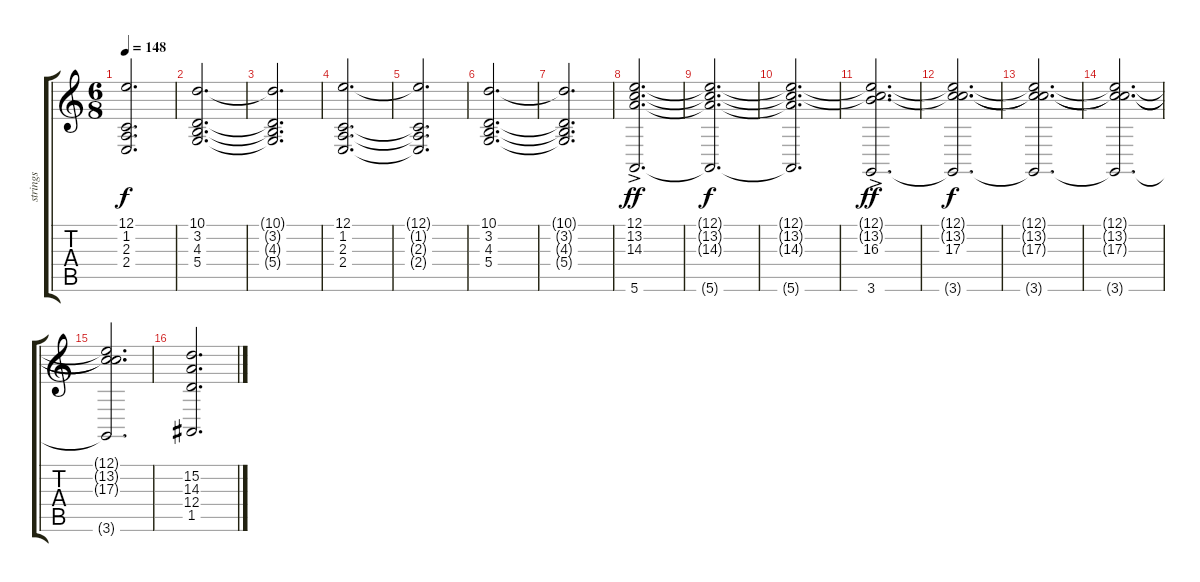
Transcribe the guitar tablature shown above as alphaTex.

\track ("strings" "strings") {instrument stringensemble1}
\staff {score tabs}
\tuning (E4 B3 G3 D3 A2 E2) {hide}
\ts (6 8)
\tempo 148
\clef g2
\ks c
(12.1{t} 1.2{t} 2.3{t} 2.4{t}).2{d dy f} |
(10.1 3.2 4.3 5.4).2{d} |
(10.1{t} 3.2{t} 4.3{t} 5.4{t}).2{d} |
(12.1 1.2 2.3 2.4).2{d} |
(12.1{t} 1.2{t} 2.3{t} 2.4{t}).2{d} |
(10.1 3.2 4.3 5.4).2{d} |
(10.1{t} 3.2{t} 4.3{t} 5.4{t}).2{d} |
(12.1 13.2 14.3 5.6{ac}).2{d dy ff} |
(12.1{t} 13.2{t} 14.3{t} 5.6{t}).2{d dy f} |
(12.1{t} 13.2{t} 14.3{t} 5.6{t}).2{d} |
(12.1{t} 13.2{t} 16.3 3.6{ac}).2{d dy ff} |
(12.1{t} 13.2{t} 17.3 3.6{t}).2{d dy f} |
(12.1{t} 13.2{t} 17.3{t} 3.6{t}).2{d} |
(12.1{t} 13.2{t} 17.3{t} 3.6{t}).2{d} |
(12.1{t} 13.2{t} 17.3{t} 3.6{t}).2{d} |
(15.2 14.3 12.4 1.5).2{d}
